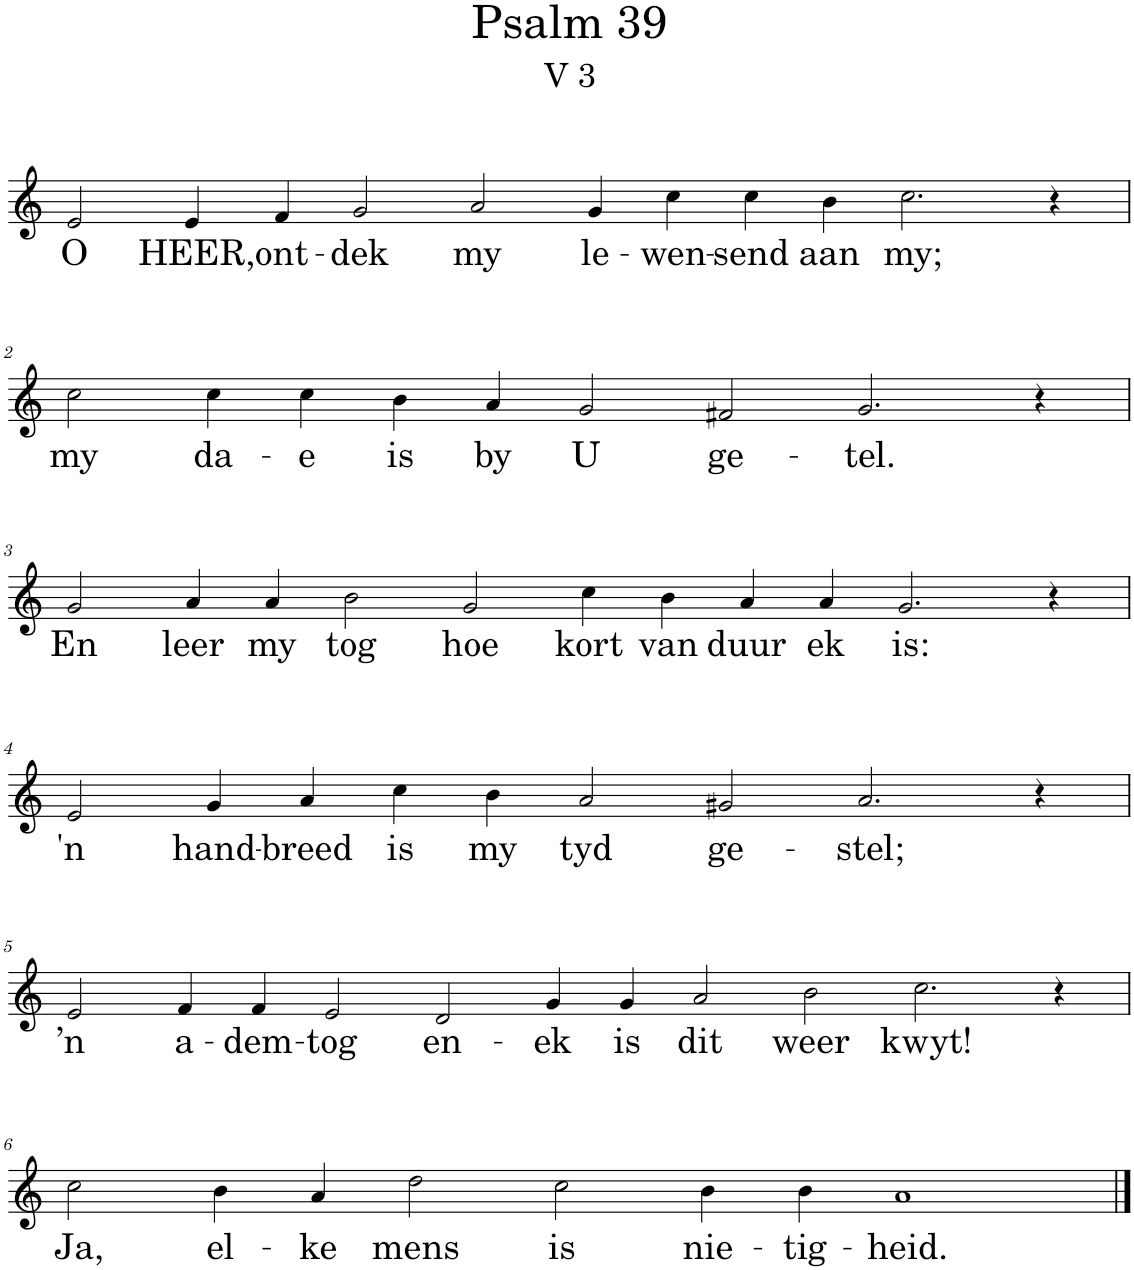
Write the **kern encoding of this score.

**kern	**text
*part1	*part1
*staff1	*staff1
*I"Pipe Organ	*
*I'Org.	*
*clefG2	*
*k[]	*
*M16/4	*
=1	=1
!	!LO:LY:b
2e/	O
!	!LO:LY:b
4e/	HEER,
!	!LO:LY:b
4f/	ont-
!	!LO:LY:b
2g/	-dek
!	!LO:LY:b
2a/	my
!	!LO:LY:b
4g/	le-
!	!LO:LY:b
4cc\	-wen-
!	!LO:LY:b
4cc\	-send
!	!LO:LY:b
4b\	aan
!	!LO:LY:b
2.cc\	my;
4r	.
!!LO:LB:g=z
=2	=2
*M14/4	*
!	!LO:LY:b
2cc\	my
!	!LO:LY:b
4cc\	da-
!	!LO:LY:b
4cc\	-e
!	!LO:LY:b
4b\	is
!	!LO:LY:b
4a/	by
!	!LO:LY:b
2g/	U
!	!LO:LY:b
2f#X/	ge-
!	!LO:LY:b
2.g/	-tel.
4r	.
!!LO:LB:g=z
=3	=3
*M16/4	*
!	!LO:LY:b
2g/	En
!	!LO:LY:b
4a/	leer
!	!LO:LY:b
4a/	my
!	!LO:LY:b
2b\	tog
!	!LO:LY:b
2g/	hoe
!	!LO:LY:b
4cc\	kort
!	!LO:LY:b
4b\	van
!	!LO:LY:b
4a/	duur
!	!LO:LY:b
4a/	ek
!	!LO:LY:b
2.g/	is:
4r	.
!!LO:LB:g=z
=4	=4
*M14/4	*
!	!LO:LY:b
2e/	'n
!	!LO:LY:b
4g/	hand-
!	!LO:LY:b
4a/	-breed
!	!LO:LY:b
4cc\	is
!	!LO:LY:b
4b\	my
!	!LO:LY:b
2a/	tyd
!	!LO:LY:b
2g#X/	ge-
!	!LO:LY:b
2.a/	-stel;
4r	.
!!LO:LB:g=z
=5	=5
*M18/4	*
!	!LO:LY:b
2e/	’n
!	!LO:LY:b
4f/	a-
!	!LO:LY:b
4f/	-dem-
!	!LO:LY:b
2e/	-tog
!	!LO:LY:b
2d/	en-
!	!LO:LY:b
4g/	-ek
!	!LO:LY:b
4g/	is
!	!LO:LY:b
2a/	dit
!	!LO:LY:b
2b\	weer
!	!LO:LY:b
2.cc\	kwyt!
4r	.
!!LO:LB:g=z
=6	=6
*M14/4	*
!	!LO:LY:b
2cc\	Ja,
!	!LO:LY:b
4b\	el-
!	!LO:LY:b
4a/	-ke
!	!LO:LY:b
2dd\	mens
!	!LO:LY:b
2cc\	is
!	!LO:LY:b
4b\	nie-
!	!LO:LY:b
4b\	-tig-
!	!LO:LY:b
1a	-heid.
==	==
*-	*-
